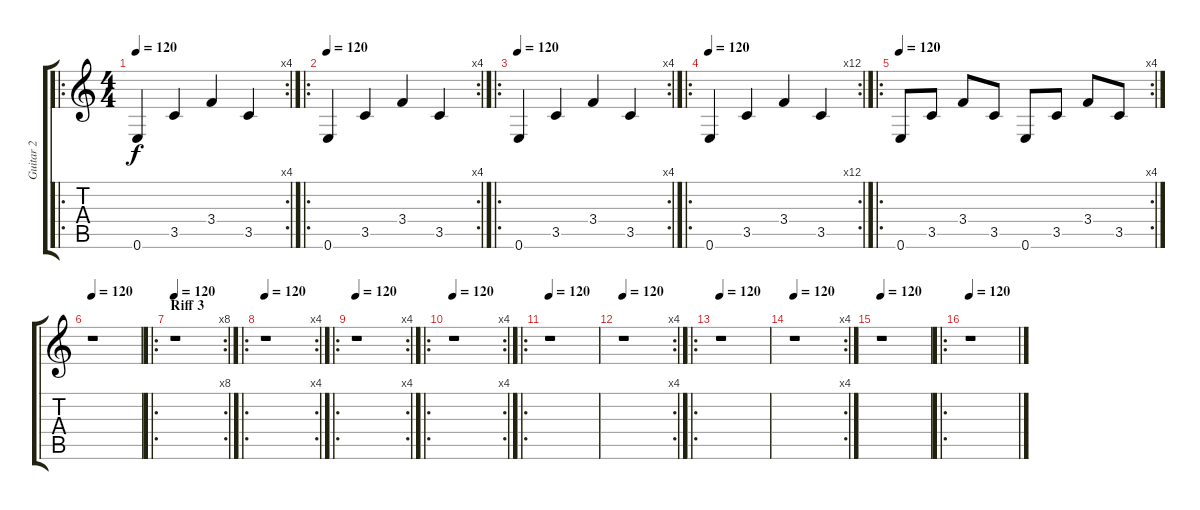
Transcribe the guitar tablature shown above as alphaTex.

\track ("Guitar 2" "Guitar 2") {instrument electricguitarclean}
\staff {score tabs}
\tuning (E4 B3 G3 D3 A2 E2) {hide}
\ro
\rc 4
\ts (4 4)
\tempo 120
\clef g2
\ks c
0.6.4{dy f} 3.5.4 3.4.4 3.5.4 |
\ro
\rc 4
\tempo 120
0.6.4 3.5.4 3.4.4 3.5.4 |
\ro
\rc 4
\tempo 120
0.6.4 3.5.4 3.4.4 3.5.4 |
\ro
\rc 12
\tempo 120
0.6.4 3.5.4 3.4.4 3.5.4 |
\ro
\rc 4
\tempo 120
0.6.8 3.5.8 3.4.8 3.5.8 0.6.8 3.5.8 3.4.8 3.5.8 |
\tempo 120
r.1 |
\ro
\rc 8
\section ("" "Riff 3")
\tempo 120
r.1 |
\ro
\rc 4
\tempo 120
r.1 |
\ro
\rc 4
\tempo 120
r.1 |
\ro
\rc 4
\tempo 120
r.1 |
\ro
\tempo 120
r.1 |
\rc 4
\tempo 120
r.1 |
\ro
\tempo 120
r.1 |
\rc 4
\tempo 120
r.1 |
\tempo 120
r.1 |
\ro
\tempo 120
r.1
